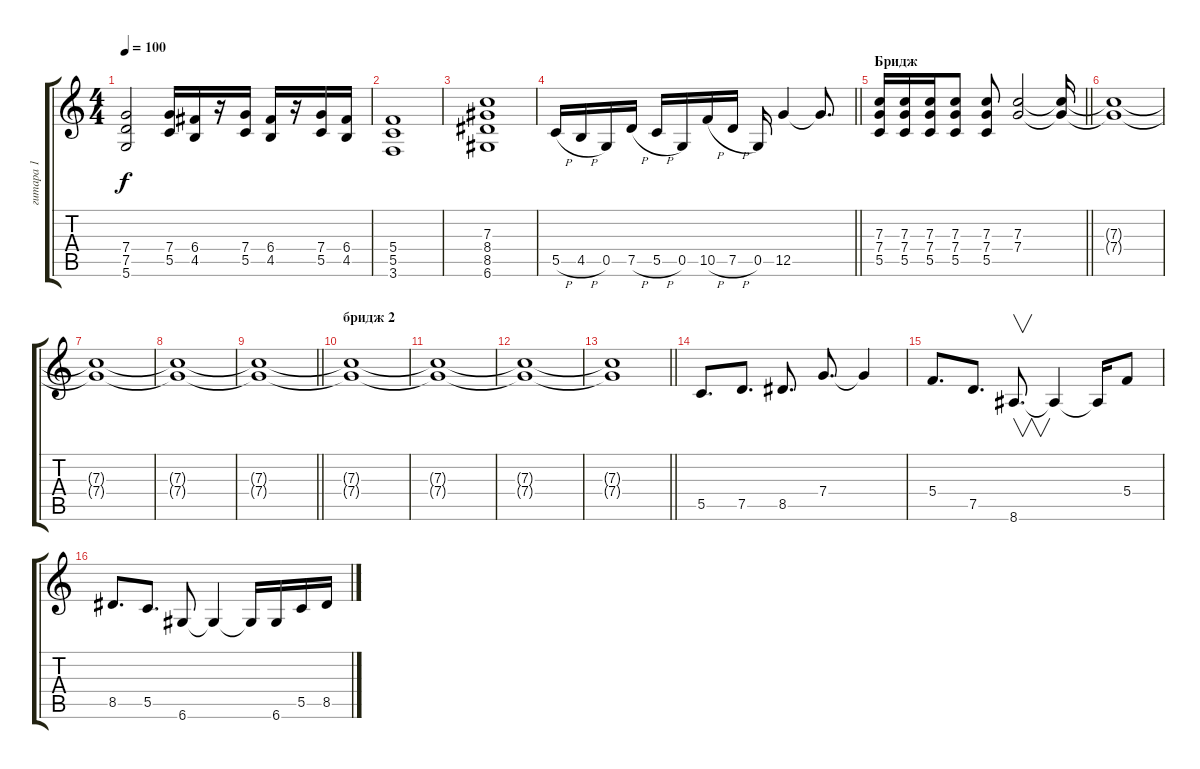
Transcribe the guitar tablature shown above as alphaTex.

\track ("гитара 1" "гитара 1") {instrument distortionguitar}
\staff {score tabs}
\tuning (D4 A3 F3 C3 G2 D2) {hide}
\ts (4 4)
\tempo 100
\clef g2
\ks c
(7.4 7.5 5.6).2{dy f} (7.4 5.5).16 (6.4 4.5).16 r.16 (7.4 5.5).16 (6.4 4.5).16 r.16 (7.4 5.5).16 (6.4 4.5).16 |
(5.4 5.5 3.6).1 |
(7.3 8.4 8.5 6.6).1 |
\barLineRight lightlight
5.5{h}.16 4.5{h}.16 0.5.16 7.5{h}.16 5.5{h}.16 0.5.16 10.5{h}.16 7.5{h}.16 0.5.16 12.5.4 12.5{t}.8{d} |
\section ("" "Бридж")
\barLineRight lightlight
(7.3 7.4 5.5).16 (7.3 7.4 5.5).16 (7.3 7.4 5.5).16 (7.3 7.4 5.5).8 (7.3 7.4 5.5).8 (7.3 7.4).2 (7.3{t} 7.4{t}).16 |
(7.3{t} 7.4{t}).1 |
(7.3{t} 7.4{t}).1 |
(7.3{t} 7.4{t}).1 |
\barLineRight lightlight
(7.3{t} 7.4{t}).1 |
\section ("" "бридж 2")
(7.3{t} 7.4{t}).1 |
(7.3{t} 7.4{t}).1 |
(7.3{t} 7.4{t}).1 |
\barLineRight lightlight
(7.3{t} 7.4{t}).1 |
5.5.8{d} 7.5.8{d} 8.5.8{d} 7.4.8{d} 7.4{t}.4 |
5.4.8{d} 7.5.8{d} 8.6.8{v d} 8.6{t}.4 8.6{t}.16 5.4.8 |
8.5.8{d} 5.5.8{d} 6.6.8 6.6{t}.4 6.6{t}.16 6.6.16 5.5.16 8.5.16
